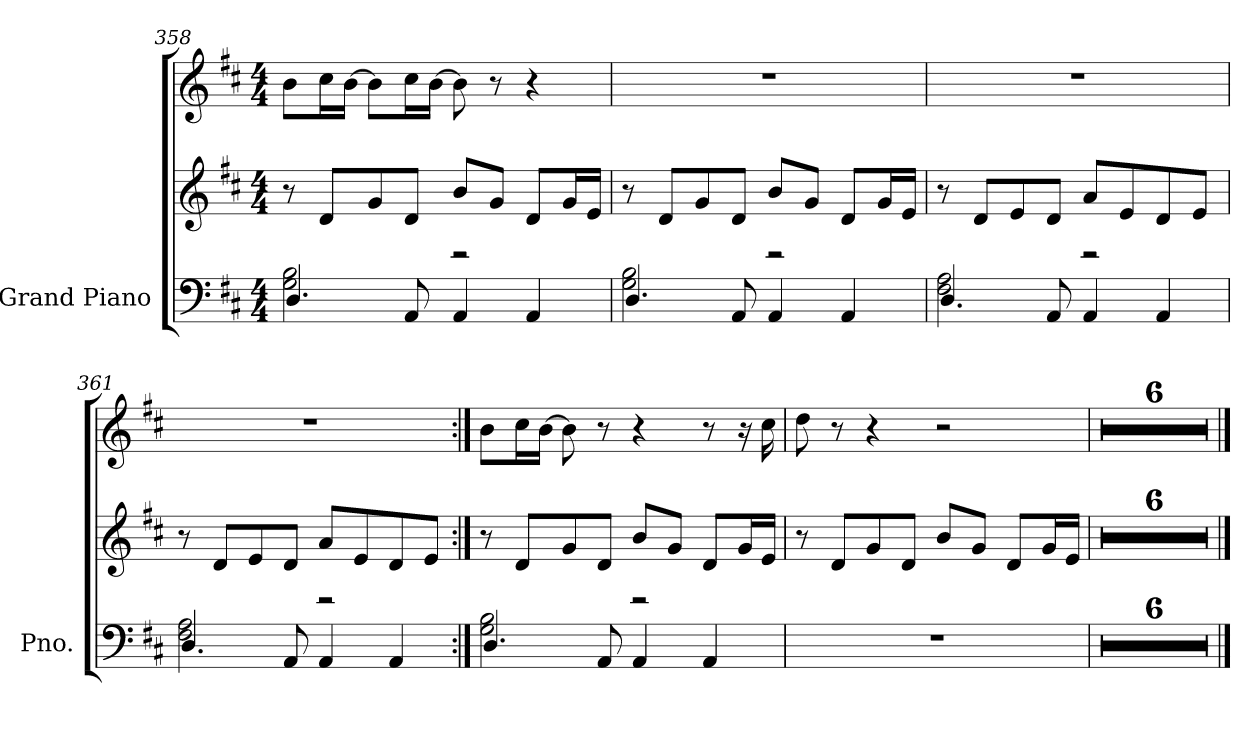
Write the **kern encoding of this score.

**kern	**kern	**kern
*part1	*part1	*part1
*staff3	*staff2	*staff1
*I"Grand Piano	*	*
*I'Pno.	*	*
*clefF4	*clefG2	*clefG2
*k[f#c#]	*k[f#c#]	*k[f#c#]
*M4/4	*M4/4	*M4/4
=358	=358	=358
*^	*	*
2G\ 2B\	4.D/	8r	8b\L
.	.	8d/L	16cc#\L
.	.	.	[16b\JJ
.	.	8g/	8b\L]
.	8AA/	8d/J	16cc#\L
.	.	.	[16b\JJ
2re	4AA/	8b/L	8b\]
.	.	8g/J	8r
.	4AA/	8d/L	4r
.	.	16g/L	.
.	.	16e/JJ	.
=359	=359	=359	=359
2G\ 2B\	4.D/	8r	1r
.	.	8d/L	.
.	.	8g/	.
.	8AA/	8d/J	.
2re	4AA/	8b/L	.
.	.	8g/J	.
.	4AA/	8d/L	.
.	.	16g/L	.
.	.	16e/JJ	.
=360	=360	=360	=360
2F#\ 2A\	4.D/	8r	1r
.	.	8d/L	.
.	.	8e/	.
.	8AA/	8d/J	.
2re	4AA/	8a/L	.
.	.	8e/	.
.	4AA/	8d/	.
.	.	8e/J	.
!!LO:LB:g=z
=361	=361	=361	=361
2F#\ 2A\	4.D/	8r	1r
.	.	8d/L	.
.	.	8e/	.
.	8AA/	8d/J	.
2re	4AA/	8a/L	.
.	.	8e/	.
.	4AA/	8d/	.
.	.	8e/J	.
=362:|!	=362:|!	=362:|!	=362:|!
2G\ 2B\	4.D/	8r	8b\L
.	.	8d/L	16cc#\L
.	.	.	[16b\JJ
.	.	8g/	8b\]
.	8AA/	8d/J	8r
2re	4AA/	8b/L	4r
.	.	8g/J	.
.	4AA/	8d/L	8r
.	.	16g/L	16r
.	.	16e/JJ	16cc#\
*v	*v	*	*
=363	=363	=363
1r	8r	8dd\
.	8d/L	8r
.	8g/	4r
.	8d/J	.
.	8b/L	2r
.	8g/J	.
.	8d/L	.
.	16g/L	.
.	16e/JJ	.
=364	=364	=364
1r	1r	1r
=365	=365	=365
1r	1r	1r
=366	=366	=366
1r	1r	1r
=367	=367	=367
1r	1r	1r
=368	=368	=368
1r	1r	1r
!!LO:LB:g=z
=369	=369	=369
1r	1r	1r
==	==	==
*-	*-	*-
